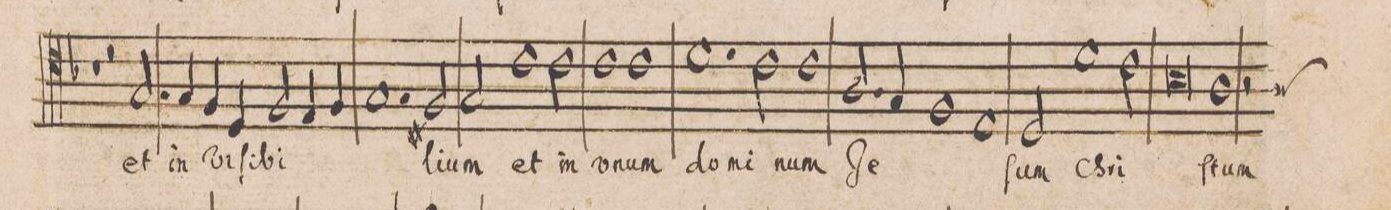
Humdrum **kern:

**kern	**text
*I"TENOR	*
*clefC4	*
*k[b-]	*
*met(C|)	*
*M2/1	*
1r	.
=11	=11
2r	.
2.G/	et
4G/	in
4F/	vi-
4D/	-ſi-
=12	=12
2F/	-bi-
4E/	.
4F/	.
1.G	.
=13	=13
2F#X/	-li-
2G/	-um
1c	et
=14	=14
2c\	in
1c	u-
=15	=15
1c	-num
1.d	do-
=16	=16
2c\	-mi-
1c	-num
=17	=17
2.A/	Je-
4G/	.
1F	.
=18	=18
1E	.
2D/	-ſum
1d	Chri-
=19	=19
2c\	.
0B-	.
=20	=20
1A	-ſtum
=21	=21
*custos:A	*
2r	.
*-	*-
